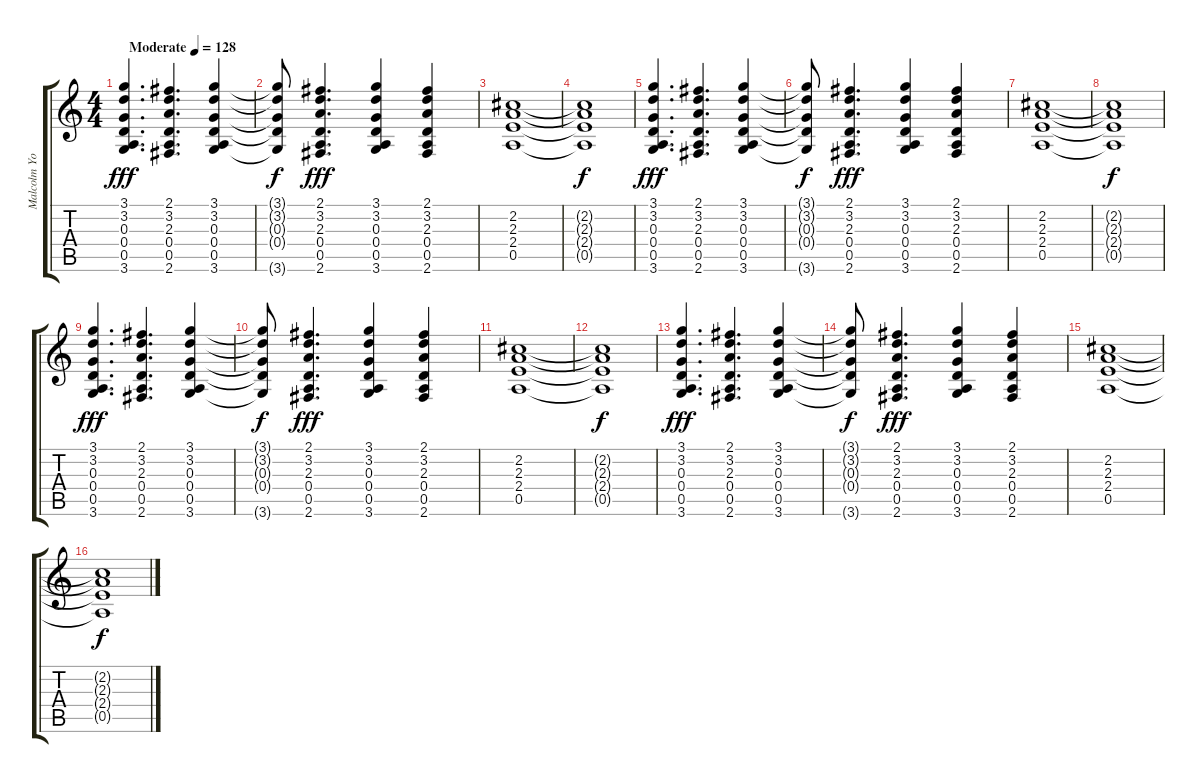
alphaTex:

\track ("Malcolm Young" "Malcolm Yo") {instrument overdrivenguitar}
\staff {score tabs}
\tuning (E4 B3 G3 D3 A2 E2) {hide}
\ts (4 4)
\tempo (128 "Moderate")
\clef g2
\ks c
(3.1 3.2 0.3 0.4 0.5 3.6).4{d dy fff instrument overdrivenguitar} (2.1 3.2 2.3 0.4 0.5 2.6).4{d} (3.1 3.2 0.3 0.4 0.5 3.6).4 |
(3.1{t} 3.2{t} 0.3{t} 0.4{t} 3.6{t}).8{dy f} (2.1 3.2 2.3 0.4 0.5 2.6).4{d dy fff} (3.1 3.2 0.3 0.4 0.5 3.6).4 (2.1 3.2 2.3 0.4 0.5 2.6).4 |
(2.2 2.3 2.4 0.5).1 |
(2.2{t} 2.3{t} 2.4{t} 0.5{t}).1{dy f} |
(3.1 3.2 0.3 0.4 0.5 3.6).4{d dy fff} (2.1 3.2 2.3 0.4 0.5 2.6).4{d} (3.1 3.2 0.3 0.4 0.5 3.6).4 |
(3.1{t} 3.2{t} 0.3{t} 0.4{t} 3.6{t}).8{dy f} (2.1 3.2 2.3 0.4 0.5 2.6).4{d dy fff} (3.1 3.2 0.3 0.4 0.5 3.6).4 (2.1 3.2 2.3 0.4 0.5 2.6).4 |
(2.2 2.3 2.4 0.5).1 |
(2.2{t} 2.3{t} 2.4{t} 0.5{t}).1{dy f} |
(3.1 3.2 0.3 0.4 0.5 3.6).4{d dy fff} (2.1 3.2 2.3 0.4 0.5 2.6).4{d} (3.1 3.2 0.3 0.4 0.5 3.6).4 |
(3.1{t} 3.2{t} 0.3{t} 0.4{t} 3.6{t}).8{dy f} (2.1 3.2 2.3 0.4 0.5 2.6).4{d dy fff} (3.1 3.2 0.3 0.4 0.5 3.6).4 (2.1 3.2 2.3 0.4 0.5 2.6).4 |
(2.2 2.3 2.4 0.5).1 |
(2.2{t} 2.3{t} 2.4{t} 0.5{t}).1{dy f} |
(3.1 3.2 0.3 0.4 0.5 3.6).4{d dy fff} (2.1 3.2 2.3 0.4 0.5 2.6).4{d} (3.1 3.2 0.3 0.4 0.5 3.6).4 |
(3.1{t} 3.2{t} 0.3{t} 0.4{t} 3.6{t}).8{dy f} (2.1 3.2 2.3 0.4 0.5 2.6).4{d dy fff} (3.1 3.2 0.3 0.4 0.5 3.6).4 (2.1 3.2 2.3 0.4 0.5 2.6).4 |
(2.2 2.3 2.4 0.5).1 |
(2.2{t} 2.3{t} 2.4{t} 0.5{t}).1{dy f}
